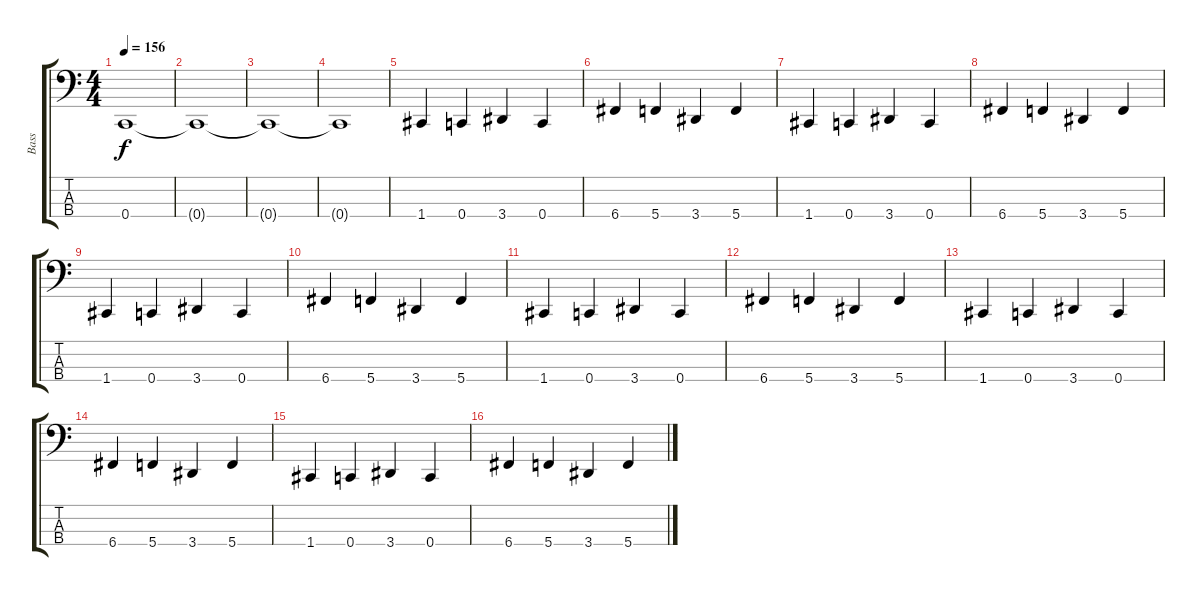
\track ("Bass" "Bass") {instrument electricbasspick}
\staff {score tabs}
\tuning (F2 C2 G1 C1) {hide}
\ts (4 4)
\tempo 156
\clef f4
\ks c
0.4.1{dy f} |
0.4{t}.1 |
0.4{t}.1 |
0.4{t}.1 |
1.4.4 0.4.4 3.4.4 0.4.4 |
6.4.4 5.4.4 3.4.4 5.4.4 |
1.4.4 0.4.4 3.4.4 0.4.4 |
6.4.4 5.4.4 3.4.4 5.4.4 |
1.4.4 0.4.4 3.4.4 0.4.4 |
6.4.4 5.4.4 3.4.4 5.4.4 |
1.4.4 0.4.4 3.4.4 0.4.4 |
6.4.4 5.4.4 3.4.4 5.4.4 |
1.4.4 0.4.4 3.4.4 0.4.4 |
6.4.4 5.4.4 3.4.4 5.4.4 |
1.4.4 0.4.4 3.4.4 0.4.4 |
6.4.4 5.4.4 3.4.4 5.4.4
